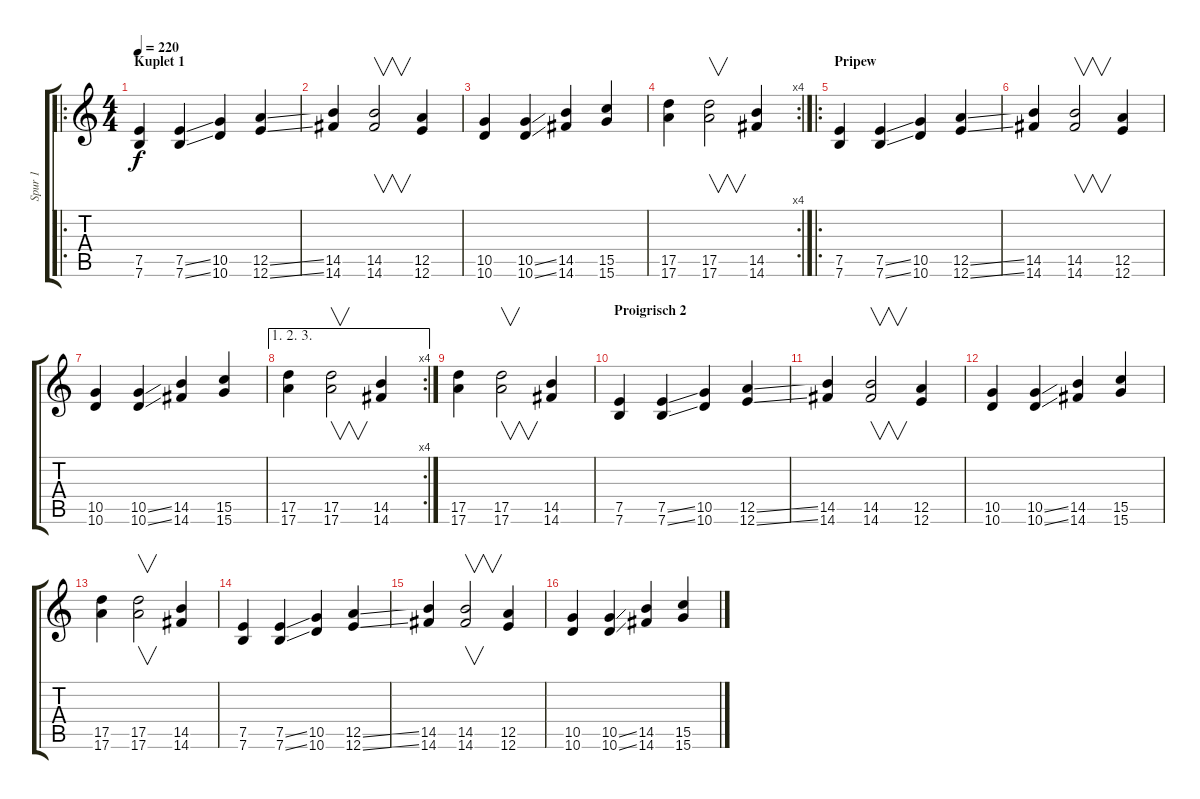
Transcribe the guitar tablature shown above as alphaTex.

\track ("Spur 1" "Spur 1") {instrument electricguitarclean}
\staff {score tabs}
\tuning (E4 B3 G3 D3 A2 E2) {hide}
\ro
\ts (4 4)
\section ("" "Kuplet 1")
\tempo 220
\clef g2
\ks c
(7.5 7.6).4{dy f} (7.5{ss} 7.6{ss}).4 (10.5 10.6).4 (12.5{ss} 12.6{ss}).4 |
(14.5 14.6).4 (14.5 14.6).2{v} (12.5 12.6).4 |
(10.5 10.6).4 (10.5{ss} 10.6{ss}).4 (14.5 14.6).4 (15.5 15.6).4 |
\rc 4
(17.5 17.6).4 (17.5 17.6).2{v} (14.5 14.6).4 |
\ro
\section ("" "Pripew")
(7.5 7.6).4 (7.5{ss} 7.6{ss}).4 (10.5 10.6).4 (12.5{ss} 12.6{ss}).4 |
(14.5 14.6).4 (14.5 14.6).2{v} (12.5 12.6).4 |
(10.5 10.6).4 (10.5{ss} 10.6{ss}).4 (14.5 14.6).4 (15.5 15.6).4 |
\ae (1 2 3)
\rc 4
(17.5 17.6).4 (17.5 17.6).2{v} (14.5 14.6).4 |
(17.5 17.6).4 (17.5 17.6).2{v} (14.5 14.6).4 |
\section ("" "Proigrisch 2")
(7.5 7.6).4 (7.5{ss} 7.6{ss}).4 (10.5 10.6).4 (12.5{ss} 12.6{ss}).4 |
(14.5 14.6).4 (14.5 14.6).2{v} (12.5 12.6).4 |
(10.5 10.6).4 (10.5{ss} 10.6{ss}).4 (14.5 14.6).4 (15.5 15.6).4 |
(17.5 17.6).4 (17.5 17.6).2{v} (14.5 14.6).4 |
(7.5 7.6).4 (7.5{ss} 7.6{ss}).4 (10.5 10.6).4 (12.5{ss} 12.6{ss}).4 |
(14.5 14.6).4 (14.5 14.6).2{v} (12.5 12.6).4 |
(10.5 10.6).4 (10.5{ss} 10.6{ss}).4 (14.5 14.6).4 (15.5 15.6).4
